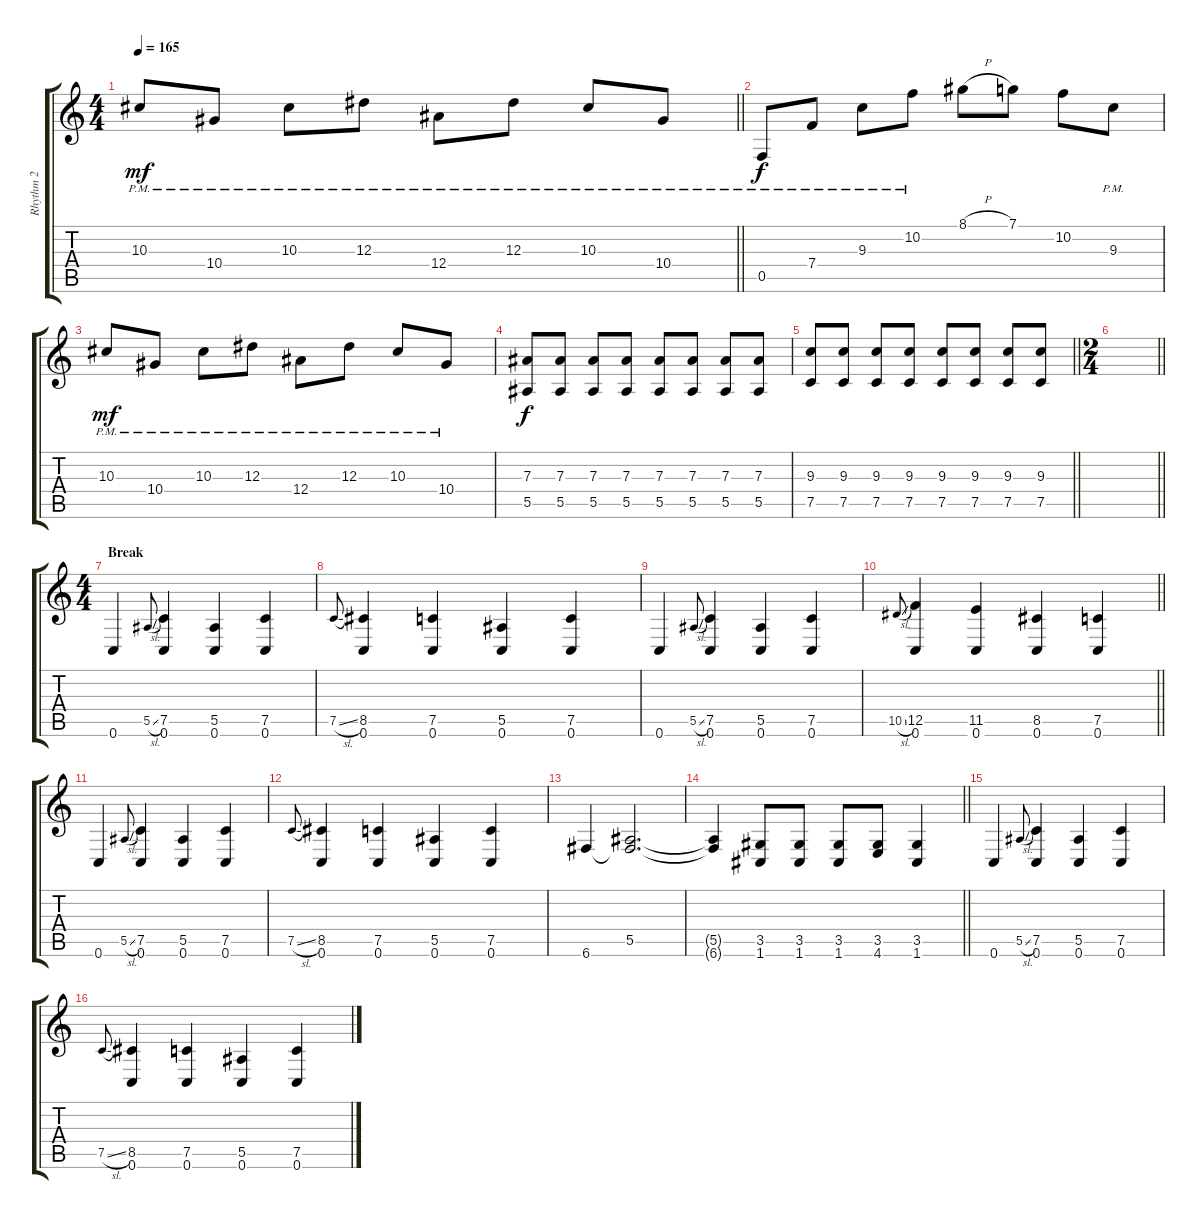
\track ("Rhythm 2" "Rhythm 2") {instrument distortionguitar}
\staff {score tabs}
\tuning (C4 G3 Eb3 Bb2 F2 C2) {hide}
\ts (4 4)
\tempo 165
\clef g2
\barLineRight lightlight
\ks c
10.3{pm}.8{dy mf} 10.4{pm}.8 10.3{pm}.8 12.3{pm}.8 12.4{pm}.8 12.3{pm}.8 10.3{pm}.8 10.4{pm}.8 |
0.5{pm}.8{dy f} 7.4{pm}.8 9.3{pm}.8 10.2{pm}.8 8.1{h}.8 7.1.8 10.2.8 9.3{pm}.8 |
10.3{pm}.8{dy mf} 10.4{pm}.8 10.3{pm}.8 12.3{pm}.8 12.4{pm}.8 12.3{pm}.8 10.3{pm}.8 10.4{pm}.8 |
(7.3 5.5).8{dy f} (7.3 5.5).8 (7.3 5.5).8 (7.3 5.5).8 (7.3 5.5).8 (7.3 5.5).8 (7.3 5.5).8 (7.3 5.5).8 |
\barLineRight lightlight
(9.3 7.5).8 (9.3 7.5).8 (9.3 7.5).8 (9.3 7.5).8 (9.3 7.5).8 (9.3 7.5).8 (9.3 7.5).8 (9.3 7.5).8 |
\ts (2 4)
\barLineRight lightlight
|
\ts (4 4)
\section ("" "Break")
0.6.4 5.5{sl}.8{gr onbeat} (7.5 0.6).4 (5.5 0.6).4 (7.5 0.6).4 |
7.5{sl}.8{gr onbeat} (8.5 0.6).4 (7.5 0.6).4 (5.5 0.6).4 (7.5 0.6).4 |
0.6.4 5.5{sl}.8{gr onbeat} (7.5 0.6).4 (5.5 0.6).4 (7.5 0.6).4 |
\barLineRight lightlight
10.5{sl}.8{gr onbeat} (12.5 0.6).4 (11.5 0.6).4 (8.5 0.6).4 (7.5 0.6).4 |
0.6.4 5.5{sl}.8{gr onbeat} (7.5 0.6).4 (5.5 0.6).4 (7.5 0.6).4 |
7.5{sl}.8{gr onbeat} (8.5 0.6).4 (7.5 0.6).4 (5.5 0.6).4 (7.5 0.6).4 |
6.6.4 (5.5 6.6{t}).2{d} |
\barLineRight lightlight
(5.5{t} 6.6{t}).4 (3.5 1.6).8 (3.5 1.6).8 (3.5 1.6).8 (3.5 4.6).8 (3.5 1.6).4 |
0.6.4 5.5{sl}.8{gr onbeat} (7.5 0.6).4 (5.5 0.6).4 (7.5 0.6).4 |
7.5{sl}.8{gr onbeat} (8.5 0.6).4 (7.5 0.6).4 (5.5 0.6).4 (7.5 0.6).4
